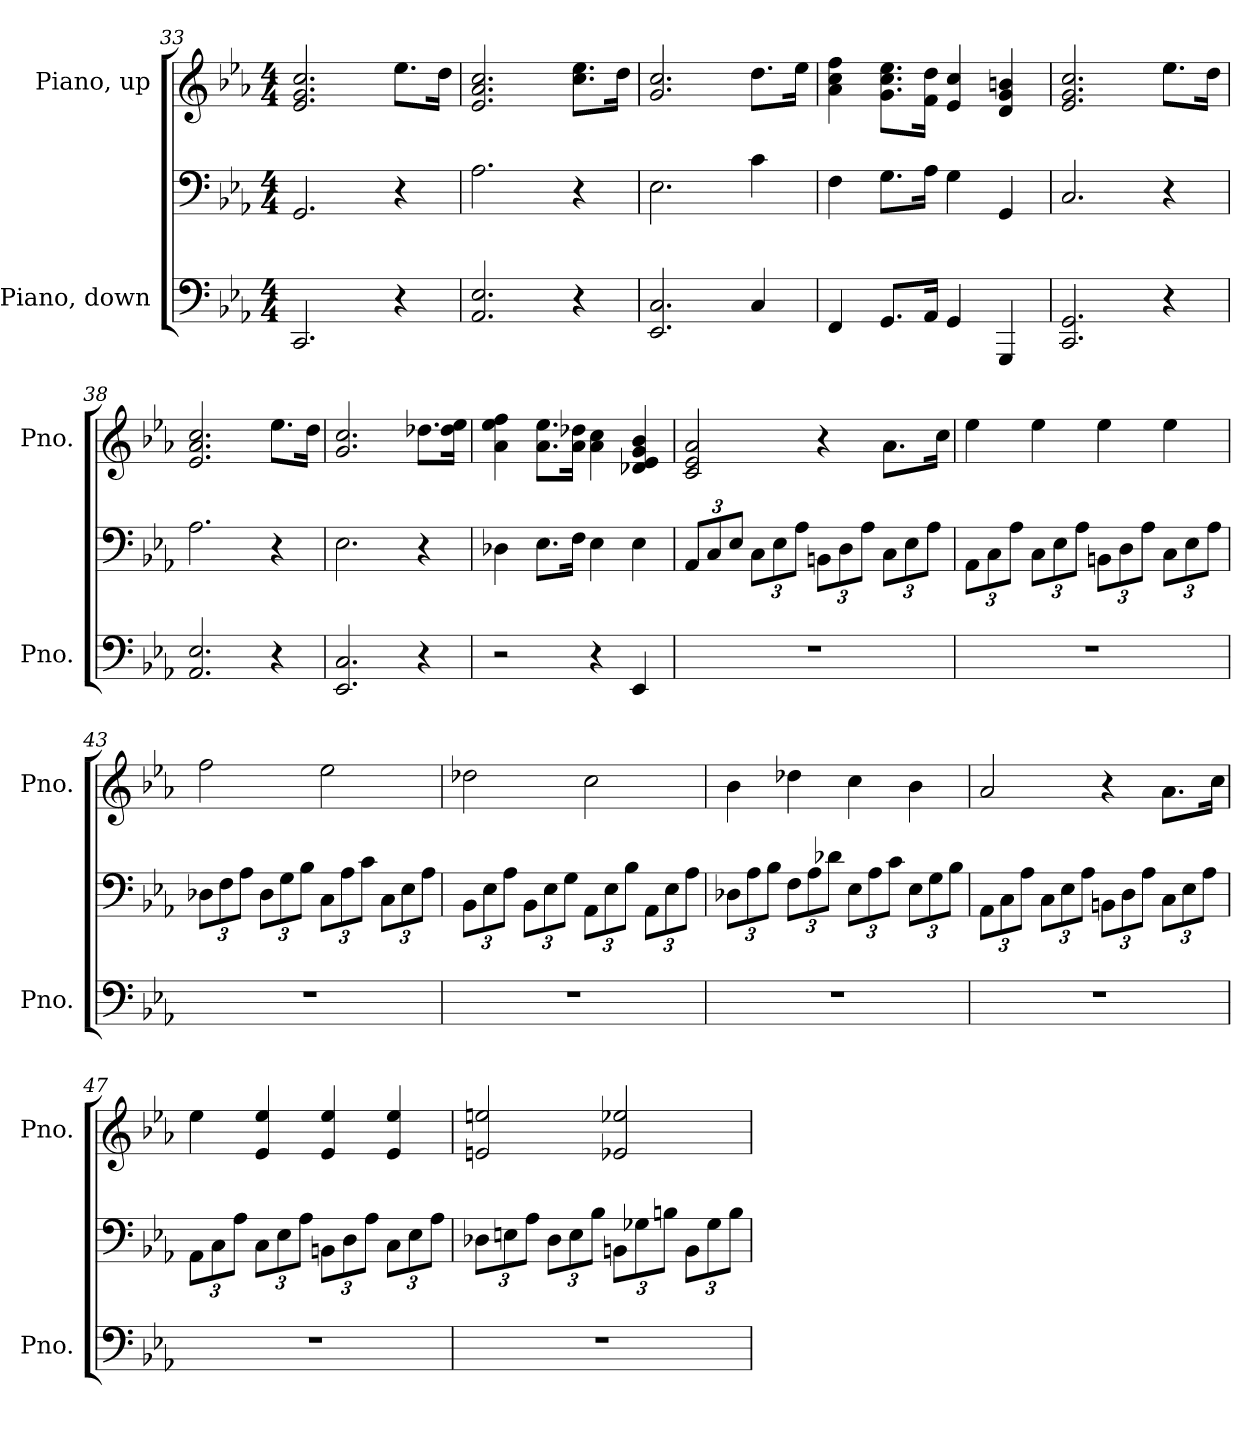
**kern	**kern	**kern
*part2	*part2	*part1
*staff3	*staff2	*staff1
*I"Piano, down	*	*I"Piano, up
*I'Pno.	*	*I'Pno.
*clefF4	*clefF4	*clefG2
*k[b-e-a-]	*k[b-e-a-]	*k[b-e-a-]
*M4/4	*M4/4	*M4/4
=33	=33	=33
2.CC/	2.GG/	2.e-/ 2.g/ 2.cc/
4r	4r	8.ee-\L
.	.	16dd\Jk
=34	=34	=34
2.AA-/ 2.E-/	2.A-\	2.e-/ 2.a-/ 2.cc/
4r	4r	8.cc\ 8.ee-\L
.	.	16dd\Jk
=35	=35	=35
2.EE-/ 2.C/	2.E-\	2.g/ 2.cc/
4C/	4c\	8.dd\L
.	.	16ee-\Jk
=36	=36	=36
4FF/	4F\	4a-\ 4cc\ 4ff\
8.GG/L	8.G\L	8.g\ 8.cc\ 8.ee-\L
16AA-/Jk	16A-\Jk	16f\ 16dd\Jk
4GG/	4G\	4e-/ 4cc/
4GGG/	4GG/	4d/ 4g/ 4bn/
!!LO:PB:g=z
=37	=37	=37
2.CC/ 2.GG/	2.C/	2.e-/ 2.g/ 2.cc/
4r	4r	8.ee-\L
.	.	16dd\Jk
=38	=38	=38
2.AA-/ 2.E-/	2.A-\	2.e-/ 2.a-/ 2.cc/
4r	4r	8.ee-\L
.	.	16dd\Jk
=39	=39	=39
2.EE-/ 2.C/	2.E-\	2.g/ 2.cc/
4r	4r	8.dd-X\L
.	.	16dd-\ 16ee-\Jk
=40	=40	=40
2r	4D-X\	4a-\ 4ee-\ 4ff\
.	8.E-\L	8.a-\ 8.ee-\L
.	16F\Jk	16a-\ 16dd-X\Jk
4r	4E-\	4a-\ 4cc\
4EE-/	4E-\	4d-X/ 4e-/ 4g/ 4b-/
=41	=41	=41
*	*Xbrackettup	*
1r	12AA-/L	2c/ 2e-/ 2a-/
.	12C/	.
.	12E-/J	.
.	12C\L	.
.	12E-\	.
.	12A-\J	.
.	12BBn\L	4r
.	12D\	.
.	12A-\J	.
.	12C\L	8.a-\L
.	12E-\	.
.	12A-\J	.
.	.	16cc\Jk
!!LO:LB:g=z
=42	=42	=42
1r	12AA-\L	4ee-\
.	12C\	.
.	12A-\J	.
.	12C\L	4ee-\
.	12E-\	.
.	12A-\J	.
.	12BBn\L	4ee-\
.	12D\	.
.	12A-\J	.
.	12C\L	4ee-\
.	12E-\	.
.	12A-\J	.
=43	=43	=43
1r	12D-X\L	2ff\
.	12F\	.
.	12A-\J	.
.	12D-\L	.
.	12G\	.
.	12B-\J	.
.	12C\L	2ee-\
.	12A-\	.
.	12c\J	.
.	12C\L	.
.	12E-\	.
.	12A-\J	.
=44	=44	=44
1r	12BB-\L	2dd-X\
.	12E-\	.
.	12A-\J	.
.	12BB-\L	.
.	12E-\	.
.	12G\J	.
.	12AA-\L	2cc\
.	12E-\	.
.	12B-\J	.
.	12AA-\L	.
.	12E-\	.
.	12A-\J	.
!!LO:LB:g=z
=45	=45	=45
1r	12D-X\L	4b-\
.	12A-\	.
.	12B-\J	.
.	12F\L	4dd-X\
.	12A-\	.
.	12d-X\J	.
.	12E-\L	4cc\
.	12A-\	.
.	12c\J	.
.	12E-\L	4b-\
.	12G\	.
.	12B-\J	.
=46	=46	=46
1r	12AA-\L	2a-/
.	12C\	.
.	12A-\J	.
.	12C\L	.
.	12E-\	.
.	12A-\J	.
.	12BBn\L	4r
.	12D\	.
.	12A-\J	.
.	12C\L	8.a-\L
.	12E-\	.
.	12A-\J	.
.	.	16cc\Jk
=47	=47	=47
1r	12AA-\L	4ee-\
.	12C\	.
.	12A-\J	.
.	12C\L	4e-/ 4ee-/
.	12E-\	.
.	12A-\J	.
.	12BBn\L	4e-/ 4ee-/
.	12D\	.
.	12A-\J	.
.	12C\L	4e-/ 4ee-/
.	12E-\	.
.	12A-\J	.
!!LO:LB:g=z
=48	=48	=48
1r	12D-X\L	2en/ 2een/
.	12En\	.
.	12A-\J	.
.	12D-\L	.
.	12E\	.
.	12B-\J	.
.	12BBn\L	2e-X/ 2ee-X/
.	12G-X\	.
.	12Bn\J	.
.	12BB\L	.
.	12G-\	.
.	12B\J	.
=	=	=
*-	*-	*-
